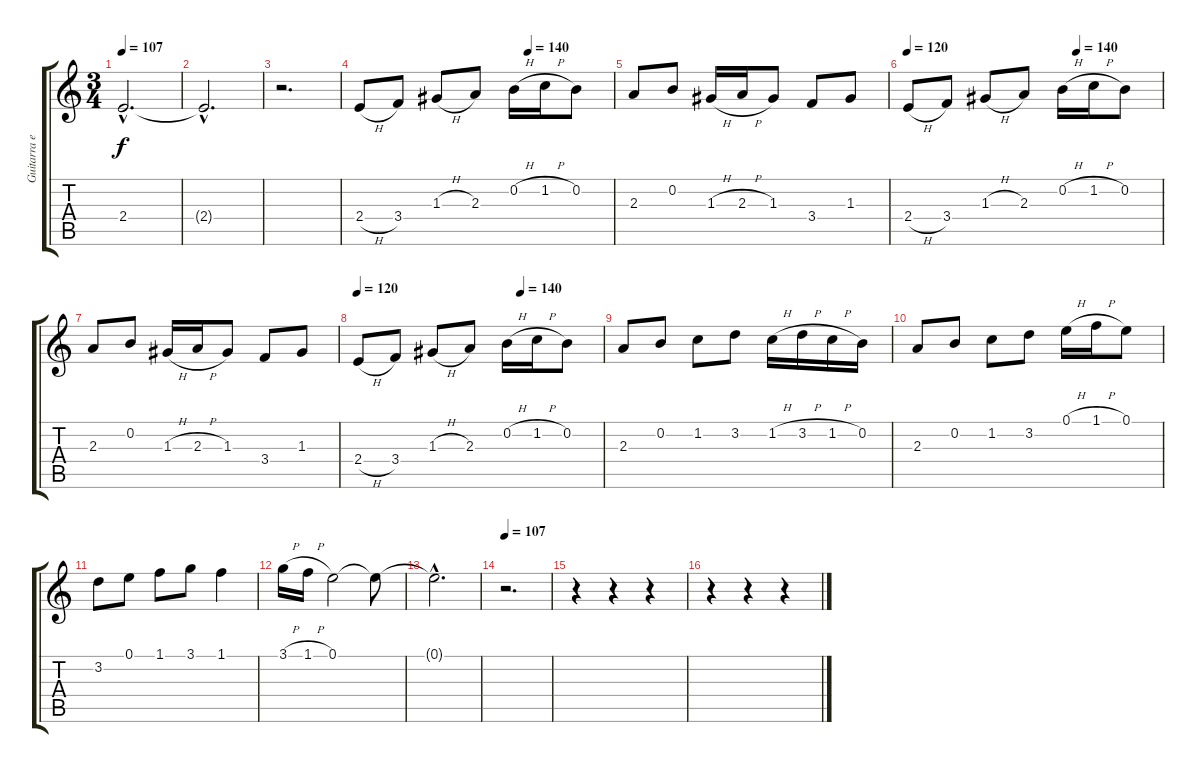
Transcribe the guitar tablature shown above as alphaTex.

\track ("Guitarra española" "Guitarra e") {instrument acousticguitarnylon}
\staff {score tabs}
\tuning (E4 B3 G3 D3 A2 E2) {hide}
\ts (3 4)
\tempo 107
\clef g2
\ks c
2.4{hac}.2{d dy f instrument acousticguitarnylon} |
2.4{hac t}.2{d} |
r.2{d} |
\tempo (140 0.6666666666666666)
2.4{h}.8 3.4.8 1.3{h}.8 2.3.8 0.2{h}.16 1.2{h}.16 0.2.8 |
2.3.8 0.2.8 1.3{h}.16 2.3{h}.16 1.3.8 3.4.8 1.3.8 |
\tempo 120
\tempo (140 0.6666666666666666)
2.4{h}.8{instrument acousticguitarnylon} 3.4.8 1.3{h}.8 2.3.8 0.2{h}.16{instrument acousticguitarnylon} 1.2{h}.16 0.2.8 |
2.3.8 0.2.8 1.3{h}.16 2.3{h}.16 1.3.8 3.4.8 1.3.8 |
\tempo 120
\tempo (140 0.6666666666666666)
2.4{h}.8{instrument acousticguitarnylon} 3.4.8 1.3{h}.8 2.3.8 0.2{h}.16{instrument acousticguitarnylon} 1.2{h}.16 0.2.8 |
2.3.8 0.2.8 1.2.8 3.2.8 1.2{h}.16 3.2{h}.16 1.2{h}.16 0.2.16 |
2.3.8 0.2.8 1.2.8 3.2.8 0.1{h}.16 1.1{h}.16 0.1.8 |
3.2.8 0.1.8 1.1.8 3.1.8 1.1.4 |
3.1{h}.16 1.1{h}.16 0.1.2 0.1{t}.8 |
0.1{hac t}.2{d} |
\tempo 107
r.2{d} |
r.4 r.4 r.4 |
r.4 r.4 r.4
